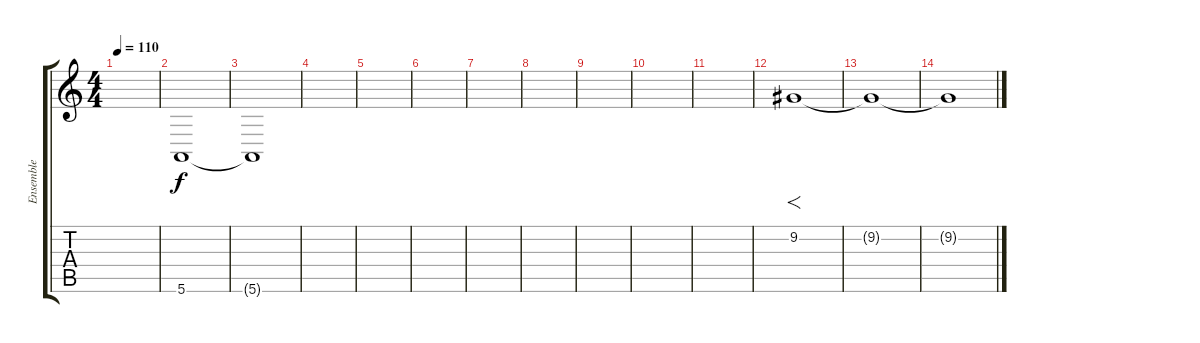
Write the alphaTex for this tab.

\track ("Ensemble" "Ensemble") {instrument stringensemble2}
\staff {score tabs}
\tuning (E4 B3 G3 D3 A2 E2) {hide}
\ts (4 4)
\tempo 110
\clef g2
\ks c
|
5.6.1{volume 10} |
5.6{t}.1 |
|
|
|
|
|
|
|
|
9.2.1{f} |
9.2{t}.1{volume 0} |
9.2{t}.1
